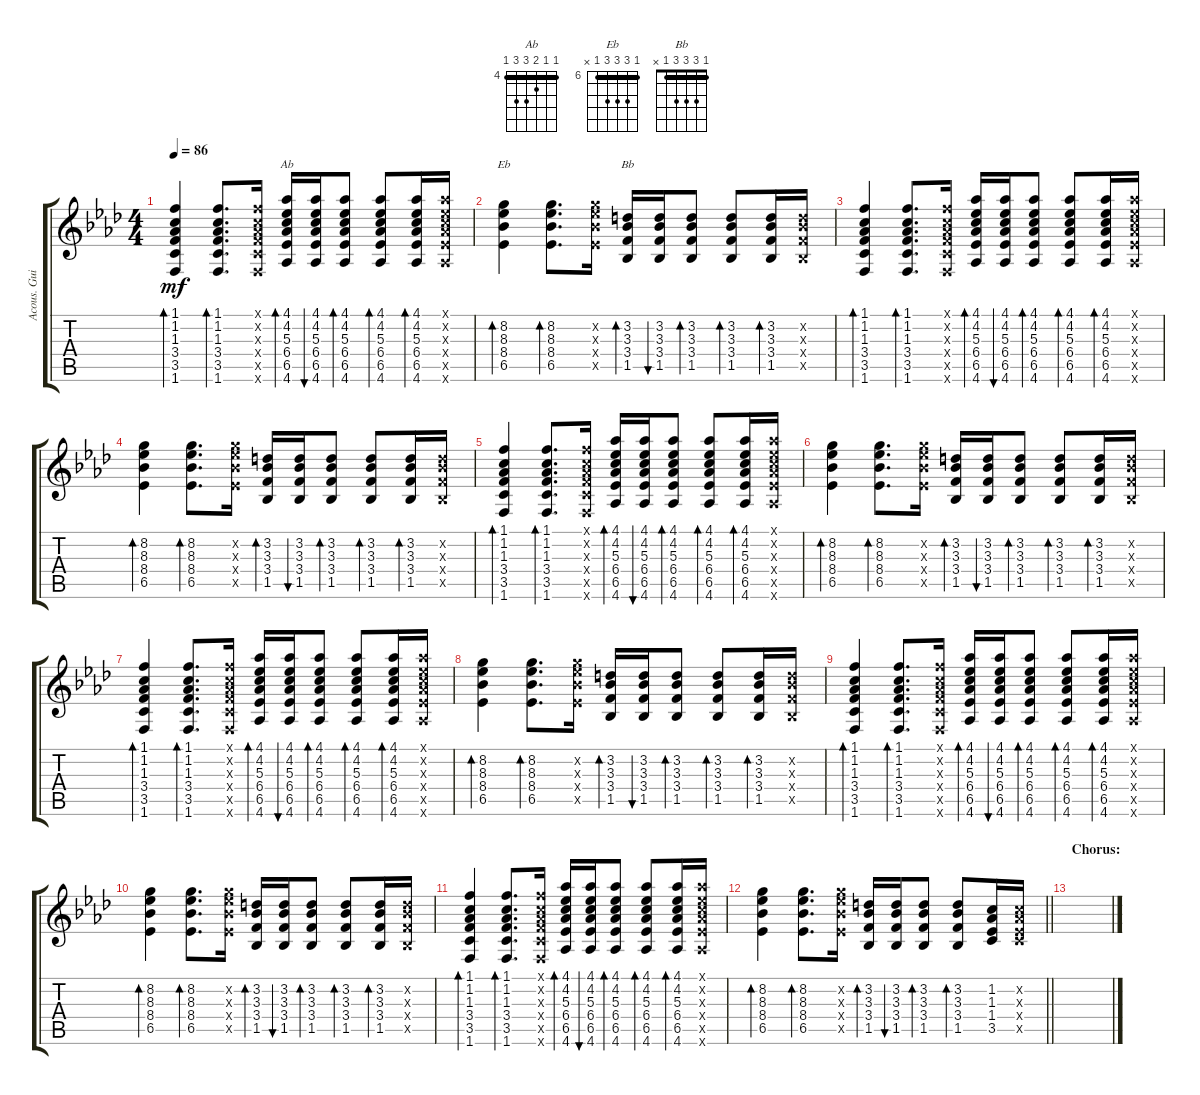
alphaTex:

\track ("Acous. Guitar" "Acous. Gui") {instrument acousticguitarsteel}
\staff {score tabs}
\tuning (E4 B3 G3 D3 A2 E2) {hide}
\chord ("Ab" 4 4 5 6 6 4) {firstfret 4 barre 4}
\chord ("Eb" 6 8 8 8 6 x) {firstfret 6 barre 6}
\chord ("Bb" 1 3 3 3 1 x) {barre 1}
\ts (4 4)
\tempo 86
\clef g2
\ks ab
(1.1 1.2 1.3 3.4 3.5 1.6).4{bd 30 dy mf} (1.1 1.2 1.3 3.4 3.5 1.6).8{d bd 30} (1.1{x} 1.2{x} 1.3{x} 3.4{x} 3.5{x} 1.6{x}).16 (4.1 4.2 5.3 6.4 6.5 4.6).16{bd 30 ch "Ab"} (4.1 4.2 5.3 6.4 6.5 4.6).16{bu 30} (4.1 4.2 5.3 6.4 6.5 4.6).8{bd 30} (4.1 4.2 5.3 6.4 6.5 4.6).8{bd 30} (4.1 4.2 5.3 6.4 6.5 4.6).16{bd 30} (4.1{x} 4.2{x} 5.3{x} 6.4{x} 6.5{x} 4.6{x}).16 |
(8.2 8.3 8.4 6.5).4{bd 30 ch "Eb"} (8.2 8.3 8.4 6.5).8{d bd 30} (8.2{x} 8.3{x} 8.4{x} 6.5{x}).16 (3.2 3.3 3.4 1.5).16{bd 30 ch "Bb"} (3.2 3.3 3.4 1.5).16{bu 30} (3.2 3.3 3.4 1.5).8{bd 30} (3.2 3.3 3.4 1.5).8{bd 30} (3.2 3.3 3.4 1.5).16{bd 30} (3.2{x} 3.3{x} 3.4{x} 1.5{x}).16 |
(1.1 1.2 1.3 3.4 3.5 1.6).4{bd 30} (1.1 1.2 1.3 3.4 3.5 1.6).8{d bd 30} (1.1{x} 1.2{x} 1.3{x} 3.4{x} 3.5{x} 1.6{x}).16 (4.1 4.2 5.3 6.4 6.5 4.6).16{bd 30} (4.1 4.2 5.3 6.4 6.5 4.6).16{bu 30} (4.1 4.2 5.3 6.4 6.5 4.6).8{bd 30} (4.1 4.2 5.3 6.4 6.5 4.6).8{bd 30} (4.1 4.2 5.3 6.4 6.5 4.6).16{bd 30} (4.1{x} 4.2{x} 5.3{x} 6.4{x} 6.5{x} 4.6{x}).16 |
(8.2 8.3 8.4 6.5).4{bd 30} (8.2 8.3 8.4 6.5).8{d bd 30} (8.2{x} 8.3{x} 8.4{x} 6.5{x}).16 (3.2 3.3 3.4 1.5).16{bd 30} (3.2 3.3 3.4 1.5).16{bu 30} (3.2 3.3 3.4 1.5).8{bd 30} (3.2 3.3 3.4 1.5).8{bd 30} (3.2 3.3 3.4 1.5).16{bd 30} (3.2{x} 3.3{x} 3.4{x} 1.5{x}).16 |
(1.1 1.2 1.3 3.4 3.5 1.6).4{bd 30} (1.1 1.2 1.3 3.4 3.5 1.6).8{d bd 30} (1.1{x} 1.2{x} 1.3{x} 3.4{x} 3.5{x} 1.6{x}).16 (4.1 4.2 5.3 6.4 6.5 4.6).16{bd 30} (4.1 4.2 5.3 6.4 6.5 4.6).16{bu 30} (4.1 4.2 5.3 6.4 6.5 4.6).8{bd 30} (4.1 4.2 5.3 6.4 6.5 4.6).8{bd 30} (4.1 4.2 5.3 6.4 6.5 4.6).16{bd 30} (4.1{x} 4.2{x} 5.3{x} 6.4{x} 6.5{x} 4.6{x}).16 |
(8.2 8.3 8.4 6.5).4{bd 30} (8.2 8.3 8.4 6.5).8{d bd 30} (8.2{x} 8.3{x} 8.4{x} 6.5{x}).16 (3.2 3.3 3.4 1.5).16{bd 30} (3.2 3.3 3.4 1.5).16{bu 30} (3.2 3.3 3.4 1.5).8{bd 30} (3.2 3.3 3.4 1.5).8{bd 30} (3.2 3.3 3.4 1.5).16{bd 30} (3.2{x} 3.3{x} 3.4{x} 1.5{x}).16 |
(1.1 1.2 1.3 3.4 3.5 1.6).4{bd 30} (1.1 1.2 1.3 3.4 3.5 1.6).8{d bd 30} (1.1{x} 1.2{x} 1.3{x} 3.4{x} 3.5{x} 1.6{x}).16 (4.1 4.2 5.3 6.4 6.5 4.6).16{bd 30} (4.1 4.2 5.3 6.4 6.5 4.6).16{bu 30} (4.1 4.2 5.3 6.4 6.5 4.6).8{bd 30} (4.1 4.2 5.3 6.4 6.5 4.6).8{bd 30} (4.1 4.2 5.3 6.4 6.5 4.6).16{bd 30} (4.1{x} 4.2{x} 5.3{x} 6.4{x} 6.5{x} 4.6{x}).16 |
(8.2 8.3 8.4 6.5).4{bd 30} (8.2 8.3 8.4 6.5).8{d bd 30} (8.2{x} 8.3{x} 8.4{x} 6.5{x}).16 (3.2 3.3 3.4 1.5).16{bd 30} (3.2 3.3 3.4 1.5).16{bu 30} (3.2 3.3 3.4 1.5).8{bd 30} (3.2 3.3 3.4 1.5).8{bd 30} (3.2 3.3 3.4 1.5).16{bd 30} (3.2{x} 3.3{x} 3.4{x} 1.5{x}).16 |
(1.1 1.2 1.3 3.4 3.5 1.6).4{bd 30} (1.1 1.2 1.3 3.4 3.5 1.6).8{d bd 30} (1.1{x} 1.2{x} 1.3{x} 3.4{x} 3.5{x} 1.6{x}).16 (4.1 4.2 5.3 6.4 6.5 4.6).16{bd 30} (4.1 4.2 5.3 6.4 6.5 4.6).16{bu 30} (4.1 4.2 5.3 6.4 6.5 4.6).8{bd 30} (4.1 4.2 5.3 6.4 6.5 4.6).8{bd 30} (4.1 4.2 5.3 6.4 6.5 4.6).16{bd 30} (4.1{x} 4.2{x} 5.3{x} 6.4{x} 6.5{x} 4.6{x}).16 |
(8.2 8.3 8.4 6.5).4{bd 30} (8.2 8.3 8.4 6.5).8{d bd 30} (8.2{x} 8.3{x} 8.4{x} 6.5{x}).16 (3.2 3.3 3.4 1.5).16{bd 30} (3.2 3.3 3.4 1.5).16{bu 30} (3.2 3.3 3.4 1.5).8{bd 30} (3.2 3.3 3.4 1.5).8{bd 30} (3.2 3.3 3.4 1.5).16{bd 30} (3.2{x} 3.3{x} 3.4{x} 1.5{x}).16 |
(1.1 1.2 1.3 3.4 3.5 1.6).4{bd 30} (1.1 1.2 1.3 3.4 3.5 1.6).8{d bd 30} (1.1{x} 1.2{x} 1.3{x} 3.4{x} 3.5{x} 1.6{x}).16 (4.1 4.2 5.3 6.4 6.5 4.6).16{bd 30} (4.1 4.2 5.3 6.4 6.5 4.6).16{bu 30} (4.1 4.2 5.3 6.4 6.5 4.6).8{bd 30} (4.1 4.2 5.3 6.4 6.5 4.6).8{bd 30} (4.1 4.2 5.3 6.4 6.5 4.6).16{bd 30} (4.1{x} 4.2{x} 5.3{x} 6.4{x} 6.5{x} 4.6{x}).16 |
\barLineRight lightlight
(8.2 8.3 8.4 6.5).4{bd 30} (8.2 8.3 8.4 6.5).8{d bd 30} (8.2{x} 8.3{x} 8.4{x} 6.5{x}).16 (3.2 3.3 3.4 1.5).16{bd 30} (3.2 3.3 3.4 1.5).16{bu 30} (3.2 3.3 3.4 1.5).8{bd 30} (3.2 3.3 3.4 1.5).8{bd 30} (1.2 1.3 1.4 3.5).16 (1.2{x} 1.3{x} 1.4{x} 3.5{x}).16 |
\section ("" "Chorus:")
